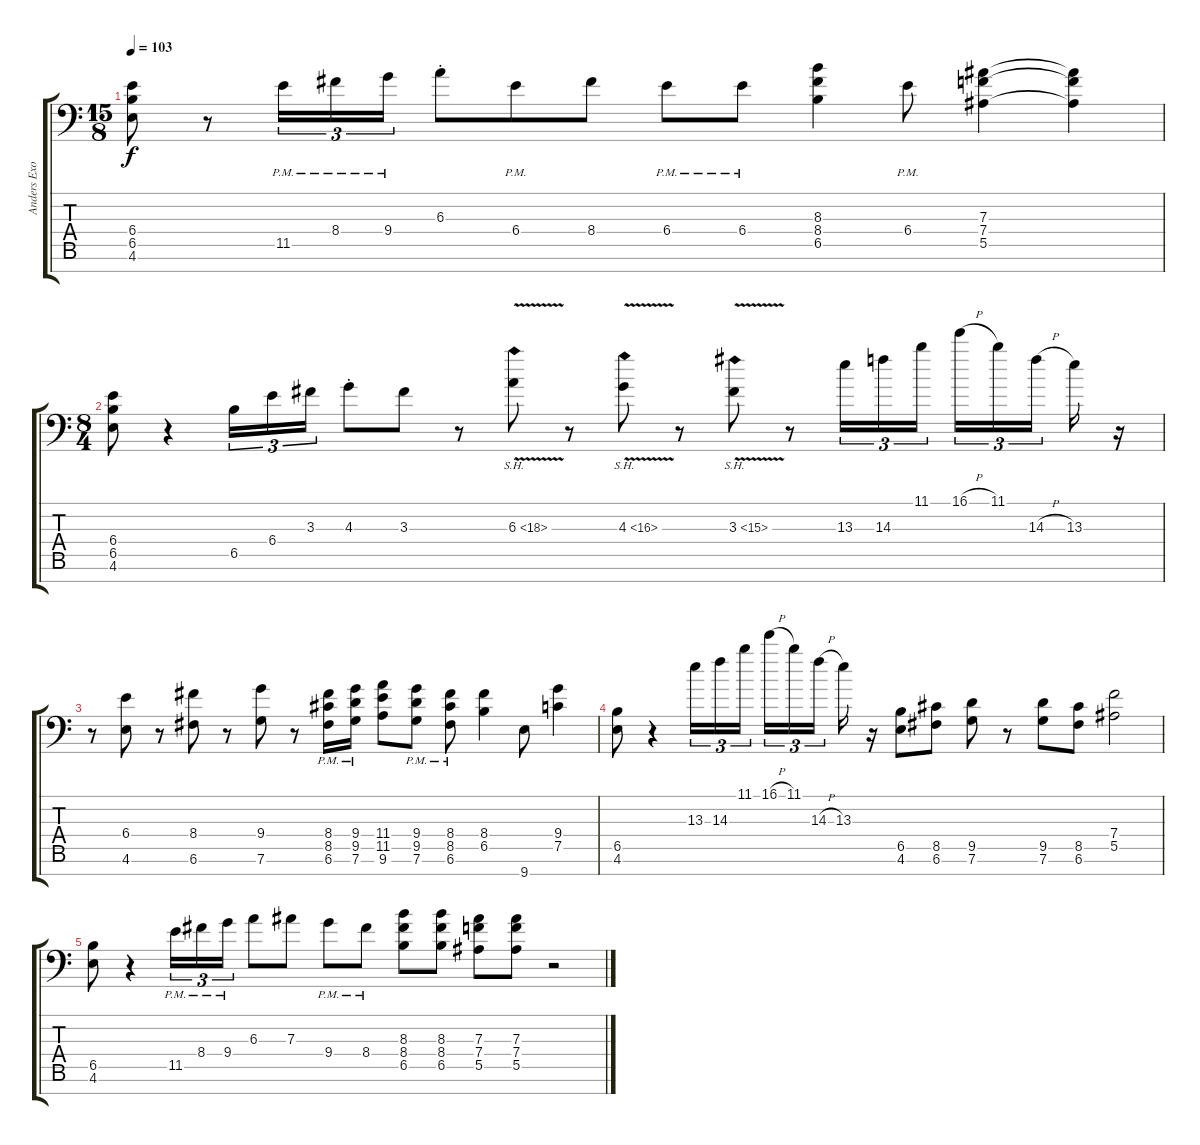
\track ("Anders Exo Kragh-rythem and lead guitar" "Anders Exo") {instrument distortionguitar}
\staff {score tabs}
\tuning (C4 G3 Eb3 Bb2 F2 C2 G1) {hide}
\ts (15 8)
\tempo 103
\clef f4
\ks c
(6.4 6.5 4.6).8{dy f} r.8 11.5{pm}.16{tu (3 2)} 8.4{pm}.16{tu (3 2)} 9.4{pm}.16{tu (3 2)} 6.3{st}.8 6.4{pm}.8 8.4.8 6.4{pm}.8 6.4{pm}.8 (8.3 8.4 6.5).4 6.4{pm}.8 (7.3 7.4 5.5).4 (7.3{t} 7.4{t} 5.5{t}).4 |
\ts (8 4)
(6.4 6.5 4.6).8 r.4 6.5.16{tu (3 2)} 6.4.16{tu (3 2)} 3.3.16{tu (3 2)} 4.3{st}.8 3.3.8 r.8 6.3{sh 12 v}.8 r.8 4.3{sh 12 v}.8 r.8 3.3{sh 12 v}.8 r.8 13.3.16{tu (3 2)} 14.3.16{tu (3 2)} 11.1.16{tu (3 2)} 16.1{h}.16{tu (3 2)} 11.1.16{tu (3 2)} 14.3{h}.16{tu (3 2)} 13.3.16 r.16 |
r.8 (6.4 4.6).8 r.8 (8.4 6.6).8 r.8 (9.4 7.6).8 r.8 (8.4{pm} 8.5 6.6{pm}).16 (9.4{pm} 9.5 7.6).16 (11.4 11.5 9.6).8 (9.4{pm} 9.5{pm} 7.6{pm}).8 (8.4{pm} 8.5{pm} 6.6{pm}).8 (8.4 6.5).4 9.7.8 (9.4 7.5).4 |
(6.5 4.6).8 r.4 13.3.16{tu (3 2)} 14.3.16{tu (3 2)} 11.1.16{tu (3 2)} 16.1{h}.16{tu (3 2)} 11.1.16{tu (3 2)} 14.3{h}.16{tu (3 2)} 13.3.16 r.16 (6.5 4.6).8 (8.5 6.6).8 (9.5 7.6).8 r.8 (9.5 7.6).8 (8.5 6.6).8 (7.4 5.5).2 |
(6.5 4.6).8 r.4 11.5{pm}.16{tu (3 2)} 8.4{pm}.16{tu (3 2)} 9.4{pm}.16{tu (3 2)} 6.3.8 7.3.8 9.4{pm}.8 8.4{pm}.8 (8.3 8.4 6.5).8 (8.3 8.4 6.5).8 (7.3 7.4 5.5).8 (7.3 7.4 5.5).8 r.2
